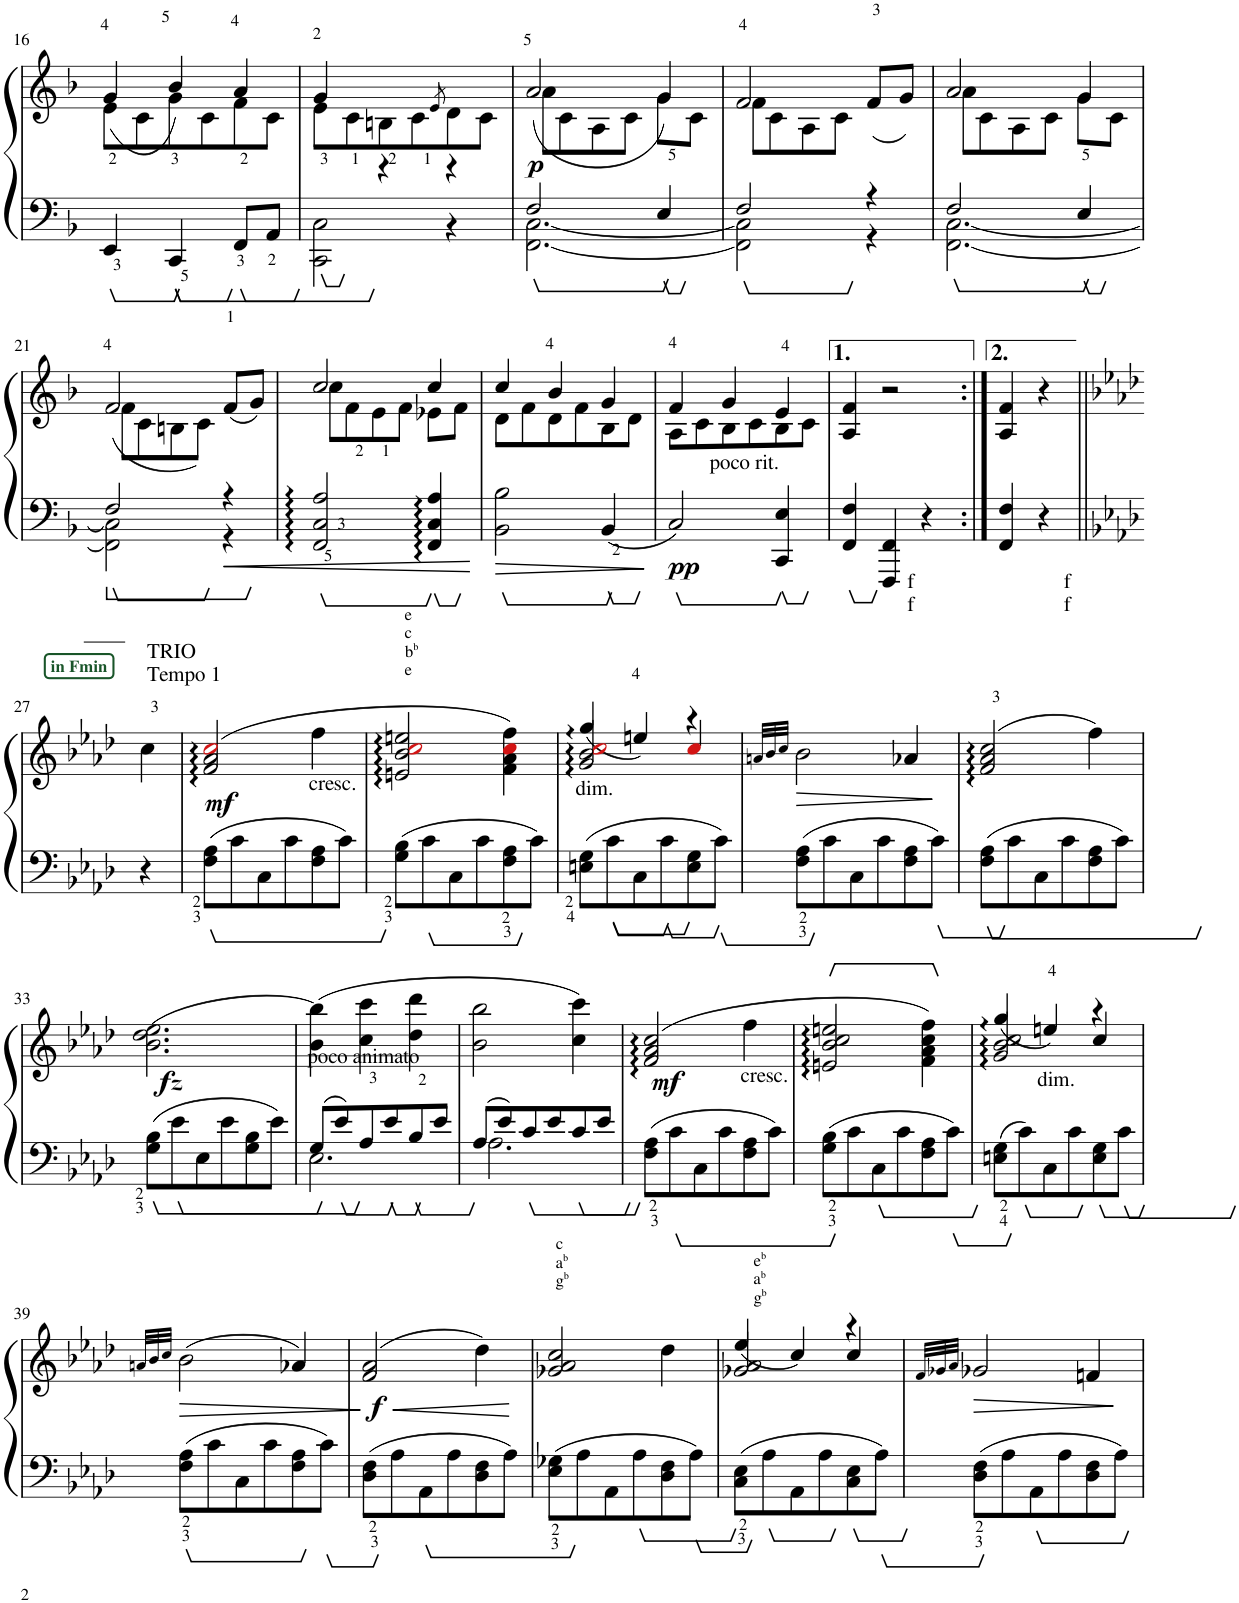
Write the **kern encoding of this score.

**kern	**kern	**dynam
*part1	*part1	*part1
*staff2	*staff1	*staff1/2
*I"Piano	*	*
*I'Pno.	*	*
!!LO:PB:g=z
*clefF4	*clefG2	*
*k[b-]	*k[b-]	*
*M3/4	*M3/4	*
=16	=16	=16
*	*^	*
4EE/	8e\L	(4g/	.
.	8c\	.	.
4CC/	8g\	4b-/)	.
.	8c\	.	.
8FF/L	8f\	4a/	.
8AA/J	8c\J	.	.
=17	=17	=17	=17
*^	*	*	*
2.ryy	2CC\ 2C\	8e\L	4g/	.
.	.	8c\	.	.
.	.	8Bn\	4r	.
.	.	8c\	.	.
.	.	8qe/	.	.
.	4r	8d\	4r	.
.	.	8c\J	.	.
=18	=18	=18	=18	=18
!	!	!	!	!LO:DY:b
2F/	[2.FF\ [2.C\	8a\L	(2a/	p
.	.	8c\	.	.
.	.	8A\	.	.
.	.	8c\J	.	.
4E/	.	8g\L	4g/)	.
.	.	8c\J	.	.
=19	=19	=19	=19	=19
2F/	2FF\] 2C\]	8f\L	2f/	.
.	.	8c\	.	.
.	.	8A\	.	.
.	.	8c\J	.	.
4r	4r	(8f/L	4ryy	.
.	.	8g/J)	.	.
=20	=20	=20	=20	=20
2F/	[2.FF\ [2.C\	8a\L	2a/	.
.	.	8c\	.	.
.	.	8A\	.	.
.	.	8c\J	.	.
4E/	.	8g\L	4g/	.
.	.	8c\J	.	.
!!LO:LB:g=z	!!
=21	=21	=21	=21	=21
2F/	2FF\] 2C\]	8f\L	(2f/	.
.	.	8c\	.	.
.	.	8Bn\	.	.
.	.	(8c\J	.	.
4r	4r	8f/L	4ryy	.
.	.	8g/J	.	.
*v	*v	*	*	*
=22	=22	=22	=22
2FF/ 2C/ 2A/	8cc\L	2cc/	.
.	8f\	.	.
.	8e\	.	.
.	8f\J	.	.
4FF/ 4C/ 4A/	8e-X\L	4cc/	.
.	8f\J	.	.
=23	=23	=23	=23
2BB-\ 2B-\	8d\L	4cc/	.
.	8f\	.	.
.	8d\	4b-/	.
.	8f\	.	.
4BB-/	8B-\	4g/	.
.	8d\J	.	.
=24	=24	=24	=24
!LO:TX:a:t=poco rit.	!	!	!
!	!	!	!LO:DY:b=2
2C/)	8A\L	4f/	pp
.	8c\	.	.
.	8B-\	4g/	.
.	8c\	.	.
4CC/ 4E/	8B-\	4e/	.
.	8c\J	.	.
*	*v	*v	*
=25	=25	=25
4FF/ 4F/	4A/ 4f/	.
!LO:TX:b:t=f	!	!
!LO:TX:b:t=f	!	!
4FFF/ 4FF/	2r	.
4r	.	.
=26:|!	=26:|!	=26:|!
4FF/ 4F/	4A/ 4f/	.
!LO:TX:b:t=f	!	!
!LO:TX:b:t=f	!	!
4r	4r	.
!!LO:LB:g=z
=27||	=27||	=27||
*k[b-e-a-d-]	*k[b-e-a-d-]	*
!	!LO:TX:a:t=TRIO	!
!	!LO:TX:a:t=Tempo 1	!
!	!LO:TX:a:B:color=#195529:t=in Fmin	!
4r	4cc\	.
=28	=28	=28
!	!	!LO:DY:b
8F\ 8A-\L	(2f/ 2a-/ 2cci/	mf
8c\	.	.
8C\	.	.
8c\	.	.
!	!LO:TX:b:t=cresc.	!
8F\ 8A-\	4ff\	.
8c\J	.	.
=29	=29	=29
!	!LO:TX:a:t=e	!
!	!LO:TX:a:t=c	!
!	!LO:TX:a:t=b	!
!	!LO:TX:a:t=b	!
!	!LO:TX:a:t=e	!
8G\ 8B-\L	2en/ 2b-/ 2cci/ 2een/	.
8c\	.	.
8C\	.	.
8c\	.	.
8F\ 8A-\	4f\ 4a-\ 4cci\ 4ff\)	.
8c\J	.	.
=30	=30	=30
*	*^	*
!LO:TX:a:t=dim.	!	!	!
8En\ 8G\L	2g/ 2b-/ 2cci/	(4gg/	.
8c\	.	.	.
8C\	.	4een/)	.
8c\	.	.	.
8E\ 8G\	4r	4cci/	.
8c\J	.	.	.
*	*v	*v	*
=31	=31	=31
.	32qan/LLL	.
.	32qb-/	.
.	32qcc/JJJ	.
8F\ 8A-\L	2b-\	.
8c\	.	.
8C\	.	.
8c\	.	.
8F\ 8A-\	4a-X/	.
8c\J	.	.
=32	=32	=32
8F\ 8A-\L	(2f/ 2a-/ 2cc/	.
8c\	.	.
8C\	.	.
8c\	.	.
8F\ 8A-\	4ff\)	.
8c\J	.	.
!!LO:LB:g=z
=33	=33	=33
*	*^	*
8G\ 8B-\L	(2.b-\ 2.dd-\ 2.ee-\	8ryy	.
!	!	!	!LO:DY:b
8e-\	.	2ryy	fz
8E-\	.	.	.
8e-\	.	.	.
8G\ 8B-\	.	.	.
8e-\J	.	8ryy	.
=34	=34	=34	=34
*^	*	*	*
!	!	!LO:TX:a:t=poco animato	!	!
*	*	*v	*v	*
8G/L	2.E-\	(4b-\ 4bb-\)	.
8e-/	.	.	.
8A-/	.	4cc\ 4ccc\	.
8e-/	.	.	.
8B-/	.	4dd-\ 4ddd-\	.
8e-/J	.	.	.
=35	=35	=35	=35
8A-/L	2.A-\	2b-\ 2bb-\	.
8e-/	.	.	.
8c/	.	.	.
8e-/	.	.	.
8c/	.	4cc\ 4ccc\)	.
8e-/J	.	.	.
*v	*v	*	*
=36	=36	=36
*	*^	*
8F\ 8A-\L	(2f/ 2a-/ 2cc/	8ryy	.
!	!	!	!LO:DY:b
8c\	.	2ryy	mf
8C\	.	.	.
8c\	.	.	.
!	!LO:TX:b:t=cresc.	!	!
8F\ 8A-\	4ff\	.	.
8c\J	.	8ryy	.
*	*v	*v	*
=37	=37	=37
8G\ 8B-\L	2en/ 2b-/ 2cc/ 2een/	.
8c\	.	.
8C\	.	.
8c\	.	.
8F\ 8A-\	4f\ 4a-\ 4cc\ 4ff\)	.
8c\J	.	.
=38	=38	=38
*	*^	*
8En\ 8G\L	2g/ 2b-/ 2cc/	(4gg/	.
8c\	.	.	.
!	!	!LO:TX:b:t=dim.	!
8C\	.	4een/)	.
8c\	.	.	.
8E\ 8G\	4r	4cc/	.
8c\J	.	.	.
*	*v	*v	*
!!LO:LB:g=z
=39	=39	=39
.	32qan/LLL	.
.	32qb-/	.
.	32qcc/JJJ	.
8F\ 8A-\L	(2b-\	.
8c\	.	.
8C\	.	.
8c\	.	.
8F\ 8A-\	4a-X/)	.
8c\J	.	.
=40	=40	=40
!	!	!LO:HP:b
!	!	!LO:DY:n=1:b
8D-\ 8F\L	(2f/ 2a-/	< f
8A-\	.	.
8AA-\	.	.
8A-\	.	.
8D-\ 8F\	4dd-\)	.
8A-\J	.	.
.	.	[
=41	=41	=41
!	!LO:TX:a:t=c	!
!	!LO:TX:a:t=a	!
!	!LO:TX:a:t=b	!
!	!LO:TX:a:t=g	!
!	!LO:TX:a:t=b	!
8E-\ 8G-X\L	2g-X/ 2a-/ 2cc/	.
8A-\	.	.
8AA-\	.	.
8A-\	.	.
8D-\ 8F\	4dd-\	.
8A-\J	.	.
=42	=42	=42
*	*^	*
!	!LO:TX:a:t=e	!	!
!	!LO:TX:a:t=b	!	!
!	!LO:TX:a:t=a	!	!
!	!LO:TX:a:t=b	!	!
!	!LO:TX:a:t=g	!	!
!	!LO:TX:a:t=b	!	!
8C\ 8E-\L	2g-X/ 2a-/	(4ee-/	.
8A-\	.	.	.
8AA-\	.	4cc/)	.
8A-\	.	.	.
8C\ 8E-\	4r	4cc/	.
8A-\J	.	.	.
*	*v	*v	*
=43	=43	=43
.	32qf/LLL	.
.	32qg-X/	.
.	32qa-/JJJ	.
8D-\ 8F\L	2g-X/	.
8A-\	.	.
8AA-\	.	.
8A-\	.	.
8D-\ 8F\	4fn/	.
8A-\J	.	.
=	=	=
*-	*-	*-
